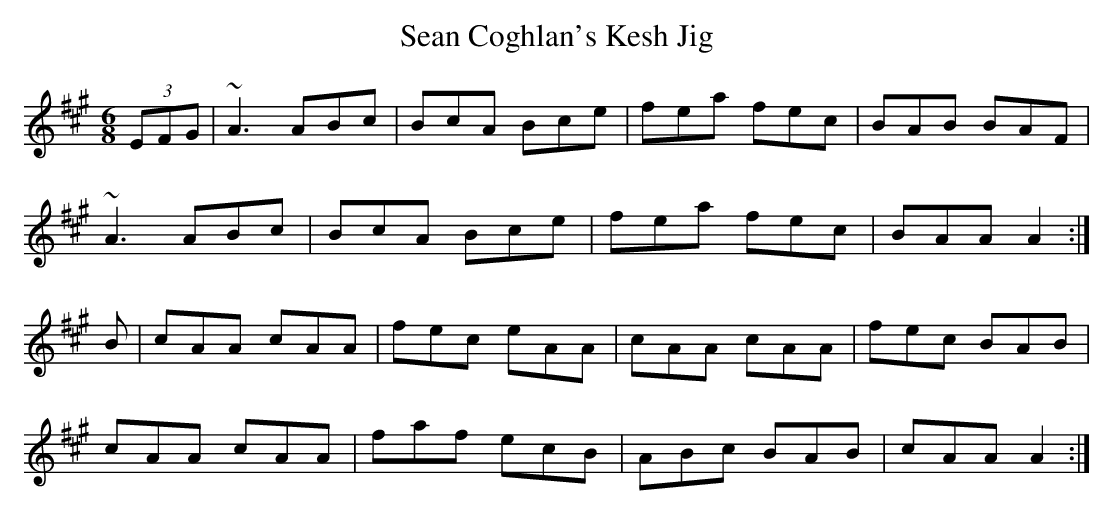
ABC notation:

X:1
T:Sean Coghlan's Kesh Jig
M:6/8
L:1/8
K:A
(3EFG|~A3 ABc|BcA Bce|fea fec|BAB BAF|!
~A3 ABc|BcA Bce|fea fec|BAA A2:|!
B|cAA cAA|fec eAA|cAA cAA|fec BAB|!
cAA cAA|faf ecB|ABc BAB|cAA A2:|!
